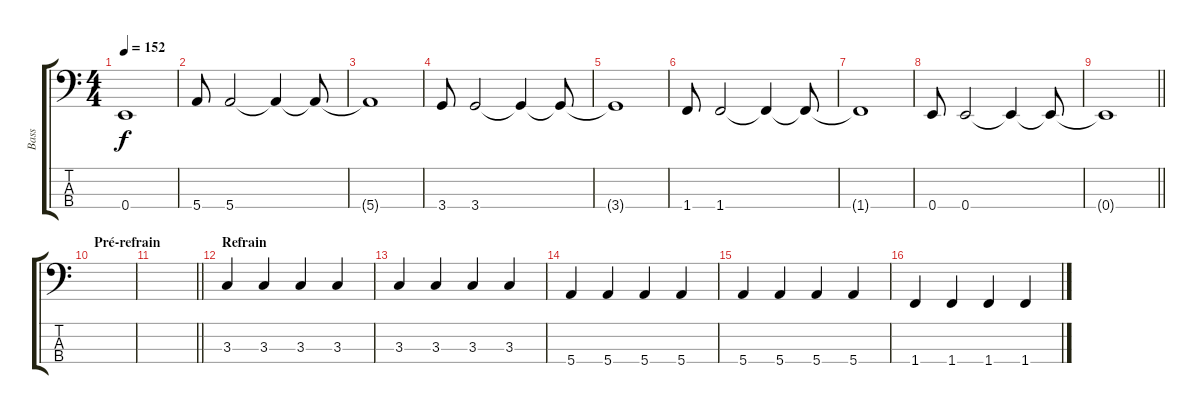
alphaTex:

\track ("Bass" "Bass") {instrument electricbassfinger}
\staff {score tabs}
\tuning (G2 D2 A1 E1) {hide}
\ts (4 4)
\tempo 152
\clef f4
\ks c
0.4{t}.1{dy f} |
5.4.8 5.4.2 5.4{t}.4 5.4{t}.8 |
5.4{t}.1 |
3.4.8 3.4.2 3.4{t}.4 3.4{t}.8 |
3.4{t}.1 |
1.4.8 1.4.2 1.4{t}.4 1.4{t}.8 |
1.4{t}.1 |
0.4.8 0.4.2 0.4{t}.4 0.4{t}.8 |
\barLineRight lightlight
0.4{t}.1 |
\section ("" "Pré-refrain")
|
\barLineRight lightlight
|
\section ("" "Refrain")
3.3.4 3.3.4 3.3.4 3.3.4 |
3.3.4 3.3.4 3.3.4 3.3.4 |
5.4.4 5.4.4 5.4.4 5.4.4 |
5.4.4 5.4.4 5.4.4 5.4.4 |
1.4.4 1.4.4 1.4.4 1.4.4
